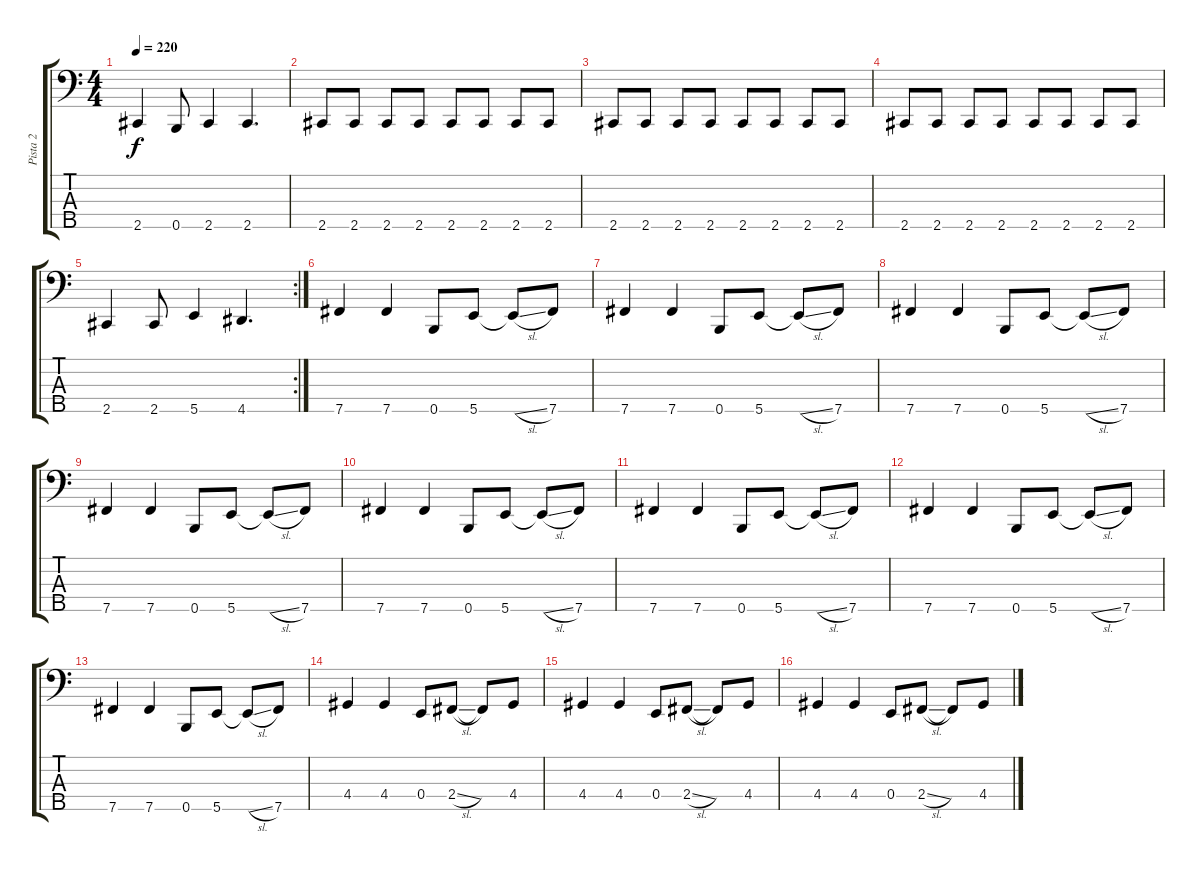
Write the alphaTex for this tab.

\track ("Pista 2" "Pista 2") {instrument electricbassfinger}
\staff {score tabs}
\tuning (G2 D2 A1 E1 B0) {hide}
\ts (4 4)
\tempo 220
\clef f4
\ks c
2.5.4{dy f} 0.5.8 2.5.4 2.5.4{d} |
2.5.8 2.5.8 2.5.8 2.5.8 2.5.8 2.5.8 2.5.8 2.5.8 |
2.5.8 2.5.8 2.5.8 2.5.8 2.5.8 2.5.8 2.5.8 2.5.8 |
2.5.8 2.5.8 2.5.8 2.5.8 2.5.8 2.5.8 2.5.8 2.5.8 |
\rc 2
2.5.4 2.5.8 5.5.4 4.5.4{d} |
7.5.4 7.5.4 0.5.8 5.5.8 5.5{sl t}.8 7.5.8 |
7.5.4 7.5.4 0.5.8 5.5.8 5.5{sl t}.8 7.5.8 |
7.5.4 7.5.4 0.5.8 5.5.8 5.5{sl t}.8 7.5.8 |
7.5.4 7.5.4 0.5.8 5.5.8 5.5{sl t}.8 7.5.8 |
7.5.4 7.5.4 0.5.8 5.5.8 5.5{sl t}.8 7.5.8 |
7.5.4 7.5.4 0.5.8 5.5.8 5.5{sl t}.8 7.5.8 |
7.5.4 7.5.4 0.5.8 5.5.8 5.5{sl t}.8 7.5.8 |
7.5.4 7.5.4 0.5.8 5.5.8 5.5{sl t}.8 7.5.8 |
4.4.4 4.4.4 0.4.8 2.4{sl}.8 2.4{t}.8 4.4.8 |
4.4.4 4.4.4 0.4.8 2.4{sl}.8 2.4{t}.8 4.4.8 |
4.4.4 4.4.4 0.4.8 2.4{sl}.8 2.4{t}.8 4.4.8
